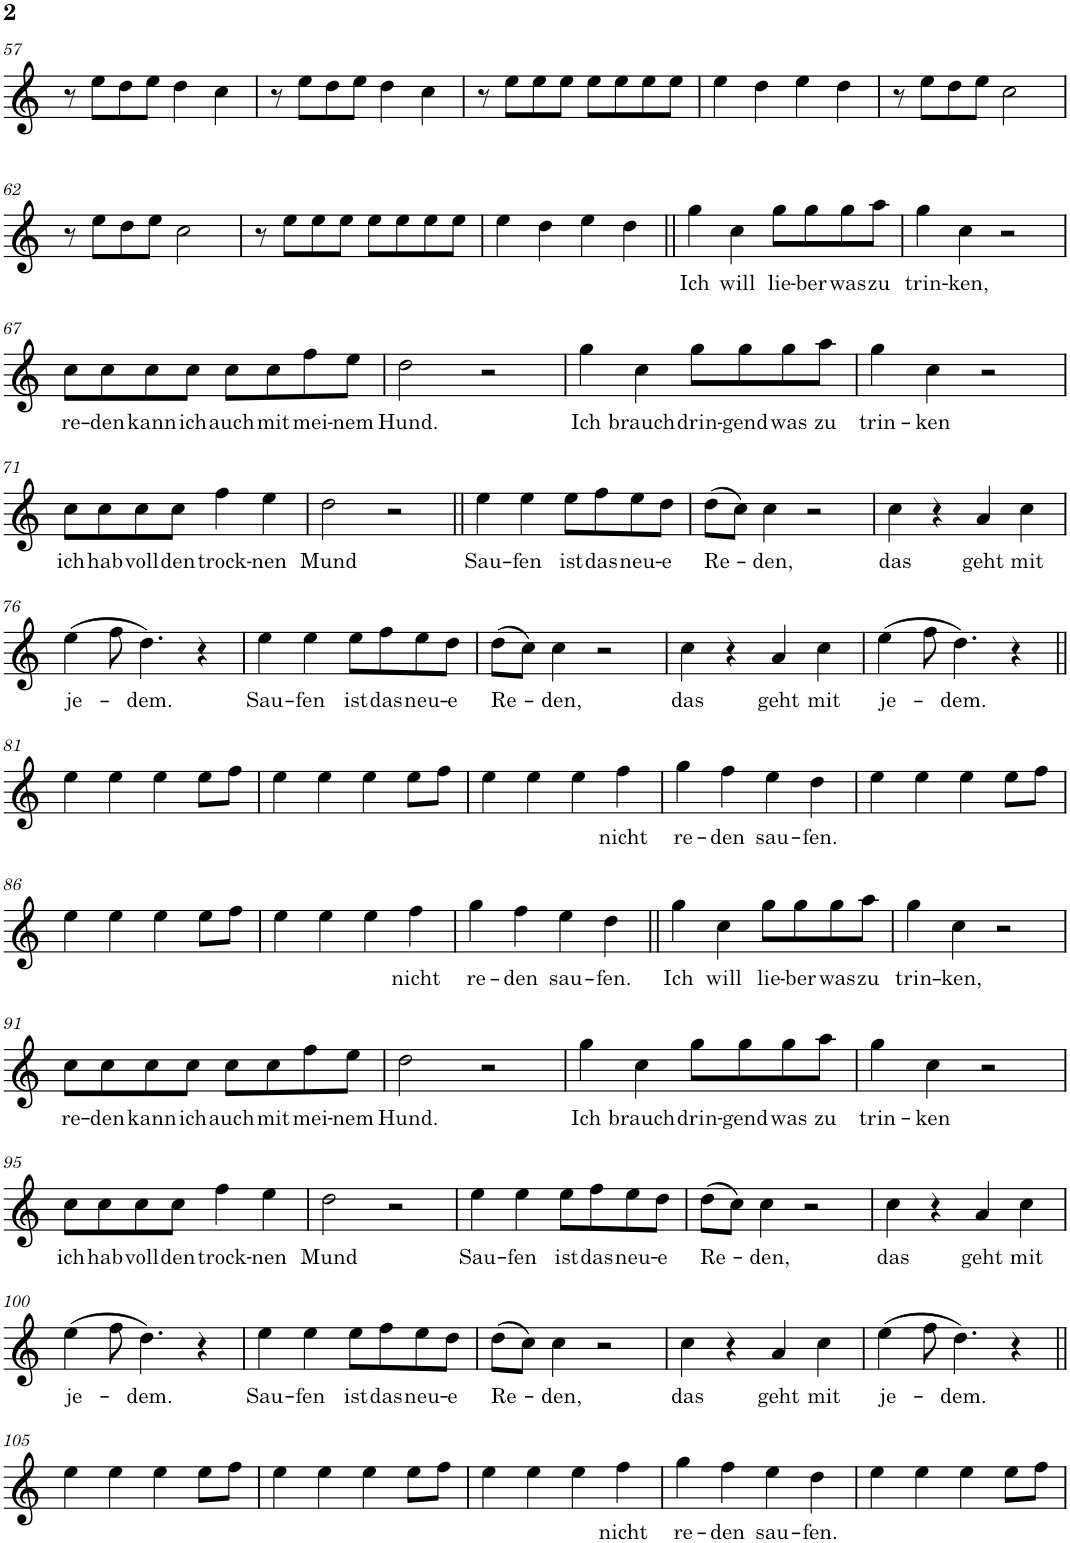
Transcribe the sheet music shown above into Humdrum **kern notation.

**kern	**text
*part1	*part1
*staff1	*staff1
*I"Bb Trumpet	*
*I'Bb Tpt.	*
!!LO:PB:g=z
*clefG2	*
*Trd1c2	*
*k[]	*
*M4/4	*
=57	=57
8r	.
8ee\L	.
8dd\	.
8ee\J	.
4dd\	.
4cc\	.
=58	=58
8r	.
8ee\L	.
8dd\	.
8ee\J	.
4dd\	.
4cc\	.
=59	=59
8r	.
8ee\L	.
8ee\	.
8ee\J	.
8ee\L	.
8ee\	.
8ee\	.
8ee\J	.
=60	=60
4ee\	.
4dd\	.
4ee\	.
4dd\	.
=61	=61
8r	.
8ee\L	.
8dd\	.
8ee\J	.
2cc\	.
!!LO:LB:g=z
=62	=62
8r	.
8ee\L	.
8dd\	.
8ee\J	.
2cc\	.
=63	=63
8r	.
8ee\L	.
8ee\	.
8ee\J	.
8ee\L	.
8ee\	.
8ee\	.
8ee\J	.
=64	=64
4ee\	.
4dd\	.
4ee\	.
4dd\	.
=65||	=65||
!	!LO:LY:b
4gg\	Ich
!	!LO:LY:b
4cc\	will
!	!LO:LY:b
8gg\L	lie-
!	!LO:LY:b
8gg\	-ber
!	!LO:LY:b
8gg\	was
!	!LO:LY:b
8aa\J	zu
=66	=66
!	!LO:LY:b
4gg\	trin-
!	!LO:LY:b
4cc\	-ken,
2r	.
!!LO:LB:g=z
=67	=67
!	!LO:LY:b
8cc\L	re-
!	!LO:LY:b
8cc\	-den
!	!LO:LY:b
8cc\	kann
!	!LO:LY:b
8cc\J	ich
!	!LO:LY:b
8cc\L	auch
!	!LO:LY:b
8cc\	mit
!	!LO:LY:b
8ff\	mei-
!	!LO:LY:b
8ee\J	-nem
=68	=68
!	!LO:LY:b
2dd\	Hund.
2r	.
=69	=69
!	!LO:LY:b
4gg\	Ich
!	!LO:LY:b
4cc\	brauch
!	!LO:LY:b
8gg\L	drin-
!	!LO:LY:b
8gg\	-gend
!	!LO:LY:b
8gg\	was
!	!LO:LY:b
8aa\J	zu
=70	=70
!	!LO:LY:b
4gg\	trin-
!	!LO:LY:b
4cc\	-ken
2r	.
!!LO:LB:g=z
=71	=71
!	!LO:LY:b
8cc\L	ich
!	!LO:LY:b
8cc\	hab
!	!LO:LY:b
8cc\	voll
!	!LO:LY:b
8cc\J	den
!	!LO:LY:b
4ff\	trock-
!	!LO:LY:b
4ee\	-nen
=72	=72
!	!LO:LY:b
2dd\	Mund
2r	.
=73||	=73||
!	!LO:LY:b
4ee\	Sau-
!	!LO:LY:b
4ee\	-fen
!	!LO:LY:b
8ee\L	ist
!	!LO:LY:b
8ff\	das
!	!LO:LY:b
8ee\	neu-
!	!LO:LY:b
8dd\J	-e
=74	=74
!	!LO:LY:b
(8dd\L	Re-
8cc\J)	.
!	!LO:LY:b
4cc\	-den,
2r	.
=75	=75
!	!LO:LY:b
4cc\	das
4r	.
!	!LO:LY:b
4a/	geht
!	!LO:LY:b
4cc\	mit
!!LO:LB:g=z
=76	=76
!	!LO:LY:b
(4ee\	je-
8ff\	.
!	!LO:LY:b
4.dd\)	-dem.
4r	.
=77	=77
!	!LO:LY:b
4ee\	Sau-
!	!LO:LY:b
4ee\	-fen
!	!LO:LY:b
8ee\L	ist
!	!LO:LY:b
8ff\	das
!	!LO:LY:b
8ee\	neu-
!	!LO:LY:b
8dd\J	-e
=78	=78
!	!LO:LY:b
(8dd\L	Re-
8cc\J)	.
!	!LO:LY:b
4cc\	-den,
2r	.
=79	=79
!	!LO:LY:b
4cc\	das
4r	.
!	!LO:LY:b
4a/	geht
!	!LO:LY:b
4cc\	mit
=80	=80
!	!LO:LY:b
(4ee\	je-
8ff\	.
!	!LO:LY:b
4.dd\)	-dem.
4r	.
!!LO:LB:g=z
=81||	=81||
4ee\	.
4ee\	.
4ee\	.
8ee\L	.
8ff\J	.
=82	=82
4ee\	.
4ee\	.
4ee\	.
8ee\L	.
8ff\J	.
=83	=83
4ee\	.
4ee\	.
4ee\	.
!	!LO:LY:b
4ff\	nicht
=84	=84
!	!LO:LY:b
4gg\	re-
!	!LO:LY:b
4ff\	-den
!	!LO:LY:b
4ee\	sau-
!	!LO:LY:b
4dd\	-fen.
=85	=85
4ee\	.
4ee\	.
4ee\	.
8ee\L	.
8ff\J	.
!!LO:LB:g=z
=86	=86
4ee\	.
4ee\	.
4ee\	.
8ee\L	.
8ff\J	.
=87	=87
4ee\	.
4ee\	.
4ee\	.
!	!LO:LY:b
4ff\	nicht
=88	=88
!	!LO:LY:b
4gg\	re-
!	!LO:LY:b
4ff\	-den
!	!LO:LY:b
4ee\	sau-
!	!LO:LY:b
4dd\	-fen.
=89||	=89||
!	!LO:LY:b
4gg\	Ich
!	!LO:LY:b
4cc\	will
!	!LO:LY:b
8gg\L	lie-
!	!LO:LY:b
8gg\	-ber
!	!LO:LY:b
8gg\	was
!	!LO:LY:b
8aa\J	zu
=90	=90
!	!LO:LY:b
4gg\	trin-
!	!LO:LY:b
4cc\	-ken,
2r	.
!!LO:LB:g=z
=91	=91
!	!LO:LY:b
8cc\L	re-
!	!LO:LY:b
8cc\	-den
!	!LO:LY:b
8cc\	kann
!	!LO:LY:b
8cc\J	ich
!	!LO:LY:b
8cc\L	auch
!	!LO:LY:b
8cc\	mit
!	!LO:LY:b
8ff\	mei-
!	!LO:LY:b
8ee\J	-nem
=92	=92
!	!LO:LY:b
2dd\	Hund.
2r	.
=93	=93
!	!LO:LY:b
4gg\	Ich
!	!LO:LY:b
4cc\	brauch
!	!LO:LY:b
8gg\L	drin-
!	!LO:LY:b
8gg\	-gend
!	!LO:LY:b
8gg\	was
!	!LO:LY:b
8aa\J	zu
=94	=94
!	!LO:LY:b
4gg\	trin-
!	!LO:LY:b
4cc\	-ken
2r	.
!!LO:LB:g=z
=95	=95
!	!LO:LY:b
8cc\L	ich
!	!LO:LY:b
8cc\	hab
!	!LO:LY:b
8cc\	voll
!	!LO:LY:b
8cc\J	den
!	!LO:LY:b
4ff\	trock-
!	!LO:LY:b
4ee\	-nen
=96	=96
!	!LO:LY:b
2dd\	Mund
2r	.
=97	=97
!	!LO:LY:b
4ee\	Sau-
!	!LO:LY:b
4ee\	-fen
!	!LO:LY:b
8ee\L	ist
!	!LO:LY:b
8ff\	das
!	!LO:LY:b
8ee\	neu-
!	!LO:LY:b
8dd\J	-e
=98	=98
!	!LO:LY:b
(8dd\L	Re-
8cc\J)	.
!	!LO:LY:b
4cc\	-den,
2r	.
=99	=99
!	!LO:LY:b
4cc\	das
4r	.
!	!LO:LY:b
4a/	geht
!	!LO:LY:b
4cc\	mit
!!LO:LB:g=z
=100	=100
!	!LO:LY:b
(4ee\	je-
8ff\	.
!	!LO:LY:b
4.dd\)	-dem.
4r	.
=101	=101
!	!LO:LY:b
4ee\	Sau-
!	!LO:LY:b
4ee\	-fen
!	!LO:LY:b
8ee\L	ist
!	!LO:LY:b
8ff\	das
!	!LO:LY:b
8ee\	neu-
!	!LO:LY:b
8dd\J	-e
=102	=102
!	!LO:LY:b
(8dd\L	Re-
8cc\J)	.
!	!LO:LY:b
4cc\	-den,
2r	.
=103	=103
!	!LO:LY:b
4cc\	das
4r	.
!	!LO:LY:b
4a/	geht
!	!LO:LY:b
4cc\	mit
=104	=104
!	!LO:LY:b
(4ee\	je-
8ff\	.
!	!LO:LY:b
4.dd\)	-dem.
4r	.
!!LO:LB:g=z
=105||	=105||
4ee\	.
4ee\	.
4ee\	.
8ee\L	.
8ff\J	.
=106	=106
4ee\	.
4ee\	.
4ee\	.
8ee\L	.
8ff\J	.
=107	=107
4ee\	.
4ee\	.
4ee\	.
!	!LO:LY:b
4ff\	nicht
=108	=108
!	!LO:LY:b
4gg\	re-
!	!LO:LY:b
4ff\	-den
!	!LO:LY:b
4ee\	sau-
!	!LO:LY:b
4dd\	-fen.
=109	=109
4ee\	.
4ee\	.
4ee\	.
8ee\L	.
8ff\J	.
=	=
*-	*-
